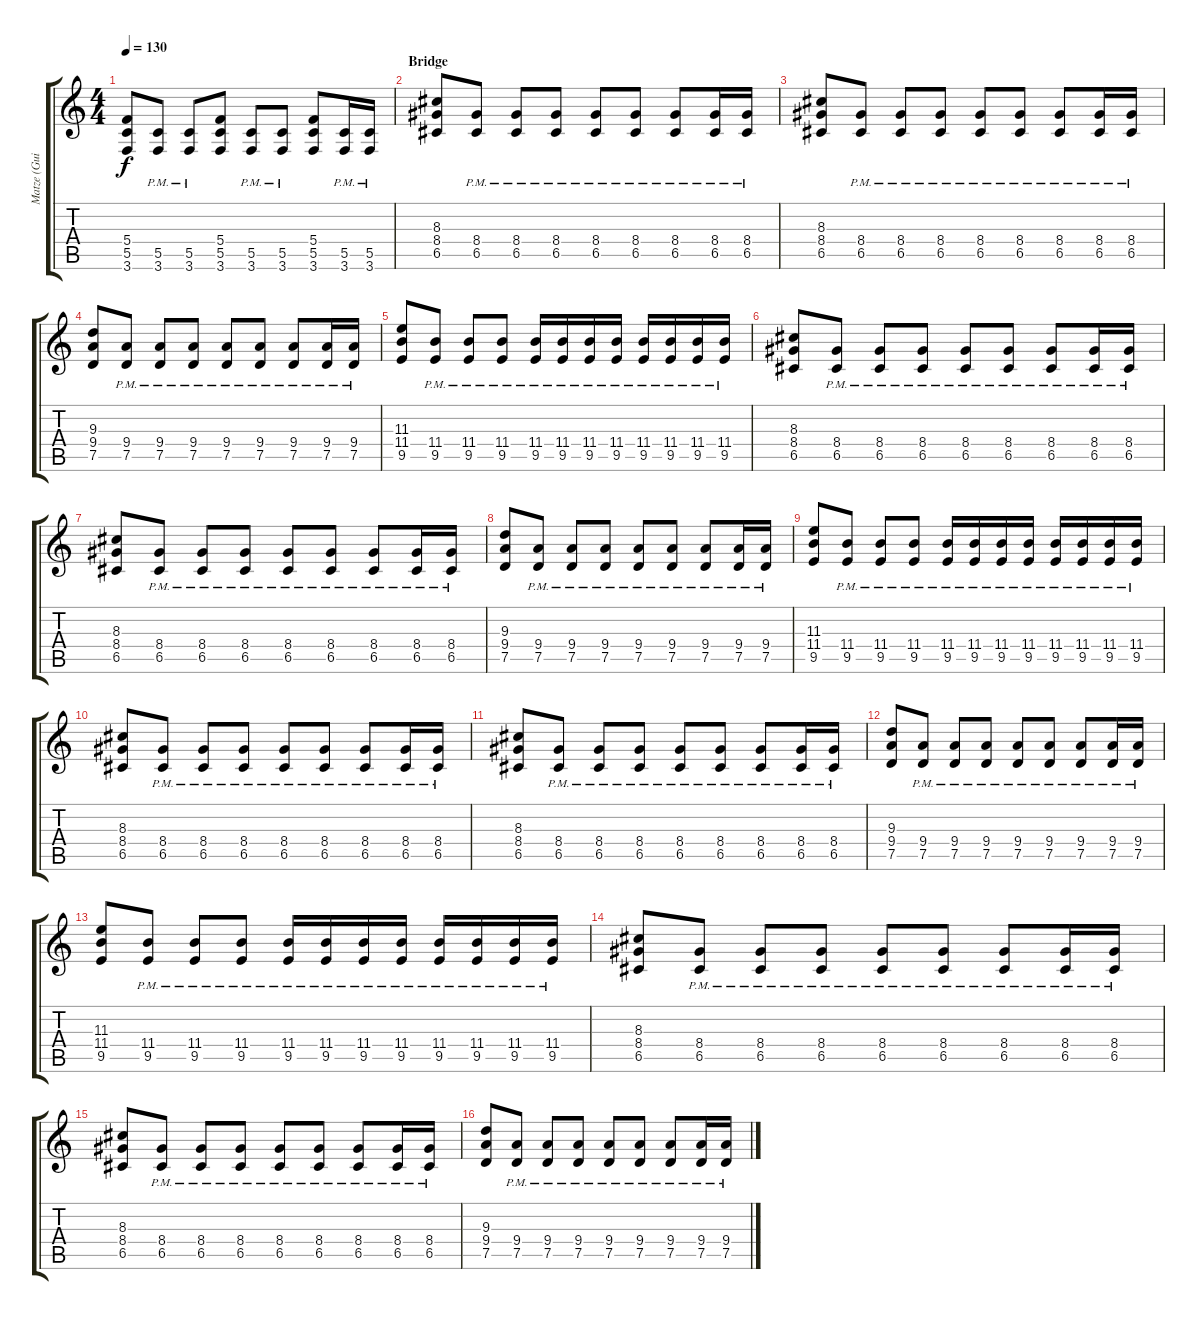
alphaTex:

\track ("Matze (Guitars)" "Matze (Gui") {instrument distortionguitar}
\staff {score tabs}
\tuning (D4 A3 F3 C3 G2 D2) {hide}
\ts (4 4)
\tempo 130
\clef g2
\ks c
(5.4 5.5 3.6).8{dy f} (5.5{pm} 3.6{pm}).8 (5.5{pm} 3.6{pm}).8 (5.4 5.5 3.6).8 (5.5{pm} 3.6{pm}).8 (5.5{pm} 3.6{pm}).8 (5.4 5.5 3.6).8 (5.5{pm} 3.6{pm}).16 (5.5{pm} 3.6{pm}).16 |
\section ("" "Bridge")
(8.3 8.4 6.5).8 (8.4{pm} 6.5{pm}).8 (8.4{pm} 6.5{pm}).8 (8.4{pm} 6.5{pm}).8 (8.4{pm} 6.5{pm}).8 (8.4{pm} 6.5{pm}).8 (8.4{pm} 6.5{pm}).8 (8.4{pm} 6.5{pm}).16 (8.4{pm} 6.5{pm}).16 |
(8.3 8.4 6.5).8 (8.4{pm} 6.5{pm}).8 (8.4{pm} 6.5{pm}).8 (8.4{pm} 6.5{pm}).8 (8.4{pm} 6.5{pm}).8 (8.4{pm} 6.5{pm}).8 (8.4{pm} 6.5{pm}).8 (8.4{pm} 6.5{pm}).16 (8.4{pm} 6.5{pm}).16 |
(9.3 9.4 7.5).8 (9.4{pm} 7.5{pm}).8 (9.4{pm} 7.5{pm}).8 (9.4{pm} 7.5{pm}).8 (9.4{pm} 7.5{pm}).8 (9.4{pm} 7.5{pm}).8 (9.4{pm} 7.5{pm}).8 (9.4{pm} 7.5{pm}).16 (9.4{pm} 7.5{pm}).16 |
(11.3 11.4 9.5).8 (11.4{pm} 9.5{pm}).8 (11.4{pm} 9.5{pm}).8 (11.4{pm} 9.5{pm}).8 (11.4{pm} 9.5{pm}).16 (11.4{pm} 9.5{pm}).16 (11.4{pm} 9.5{pm}).16 (11.4{pm} 9.5{pm}).16 (11.4{pm} 9.5{pm}).16 (11.4{pm} 9.5{pm}).16 (11.4{pm} 9.5{pm}).16 (11.4{pm} 9.5{pm}).16 |
(8.3 8.4 6.5).8 (8.4{pm} 6.5{pm}).8 (8.4{pm} 6.5{pm}).8 (8.4{pm} 6.5{pm}).8 (8.4{pm} 6.5{pm}).8 (8.4{pm} 6.5{pm}).8 (8.4{pm} 6.5{pm}).8 (8.4{pm} 6.5{pm}).16 (8.4{pm} 6.5{pm}).16 |
(8.3 8.4 6.5).8 (8.4{pm} 6.5{pm}).8 (8.4{pm} 6.5{pm}).8 (8.4{pm} 6.5{pm}).8 (8.4{pm} 6.5{pm}).8 (8.4{pm} 6.5{pm}).8 (8.4{pm} 6.5{pm}).8 (8.4{pm} 6.5{pm}).16 (8.4{pm} 6.5{pm}).16 |
(9.3 9.4 7.5).8 (9.4{pm} 7.5{pm}).8 (9.4{pm} 7.5{pm}).8 (9.4{pm} 7.5{pm}).8 (9.4{pm} 7.5{pm}).8 (9.4{pm} 7.5{pm}).8 (9.4{pm} 7.5{pm}).8 (9.4{pm} 7.5{pm}).16 (9.4{pm} 7.5{pm}).16 |
(11.3 11.4 9.5).8 (11.4{pm} 9.5{pm}).8 (11.4{pm} 9.5{pm}).8 (11.4{pm} 9.5{pm}).8 (11.4{pm} 9.5{pm}).16 (11.4{pm} 9.5{pm}).16 (11.4{pm} 9.5{pm}).16 (11.4{pm} 9.5{pm}).16 (11.4{pm} 9.5{pm}).16 (11.4{pm} 9.5{pm}).16 (11.4{pm} 9.5{pm}).16 (11.4{pm} 9.5{pm}).16 |
(8.3 8.4 6.5).8 (8.4{pm} 6.5{pm}).8 (8.4{pm} 6.5{pm}).8 (8.4{pm} 6.5{pm}).8 (8.4{pm} 6.5{pm}).8 (8.4{pm} 6.5{pm}).8 (8.4{pm} 6.5{pm}).8 (8.4{pm} 6.5{pm}).16 (8.4{pm} 6.5{pm}).16 |
(8.3 8.4 6.5).8 (8.4{pm} 6.5{pm}).8 (8.4{pm} 6.5{pm}).8 (8.4{pm} 6.5{pm}).8 (8.4{pm} 6.5{pm}).8 (8.4{pm} 6.5{pm}).8 (8.4{pm} 6.5{pm}).8 (8.4{pm} 6.5{pm}).16 (8.4{pm} 6.5{pm}).16 |
(9.3 9.4 7.5).8 (9.4{pm} 7.5{pm}).8 (9.4{pm} 7.5{pm}).8 (9.4{pm} 7.5{pm}).8 (9.4{pm} 7.5{pm}).8 (9.4{pm} 7.5{pm}).8 (9.4{pm} 7.5{pm}).8 (9.4{pm} 7.5{pm}).16 (9.4{pm} 7.5{pm}).16 |
(11.3 11.4 9.5).8 (11.4{pm} 9.5{pm}).8 (11.4{pm} 9.5{pm}).8 (11.4{pm} 9.5{pm}).8 (11.4{pm} 9.5{pm}).16 (11.4{pm} 9.5{pm}).16 (11.4{pm} 9.5{pm}).16 (11.4{pm} 9.5{pm}).16 (11.4{pm} 9.5{pm}).16 (11.4{pm} 9.5{pm}).16 (11.4{pm} 9.5{pm}).16 (11.4{pm} 9.5{pm}).16 |
(8.3 8.4 6.5).8 (8.4{pm} 6.5{pm}).8 (8.4{pm} 6.5{pm}).8 (8.4{pm} 6.5{pm}).8 (8.4{pm} 6.5{pm}).8 (8.4{pm} 6.5{pm}).8 (8.4{pm} 6.5{pm}).8 (8.4{pm} 6.5{pm}).16 (8.4{pm} 6.5{pm}).16 |
(8.3 8.4 6.5).8 (8.4{pm} 6.5{pm}).8 (8.4{pm} 6.5{pm}).8 (8.4{pm} 6.5{pm}).8 (8.4{pm} 6.5{pm}).8 (8.4{pm} 6.5{pm}).8 (8.4{pm} 6.5{pm}).8 (8.4{pm} 6.5{pm}).16 (8.4{pm} 6.5{pm}).16 |
(9.3 9.4 7.5).8 (9.4{pm} 7.5{pm}).8 (9.4{pm} 7.5{pm}).8 (9.4{pm} 7.5{pm}).8 (9.4{pm} 7.5{pm}).8 (9.4{pm} 7.5{pm}).8 (9.4{pm} 7.5{pm}).8 (9.4{pm} 7.5{pm}).16 (9.4{pm} 7.5{pm}).16
